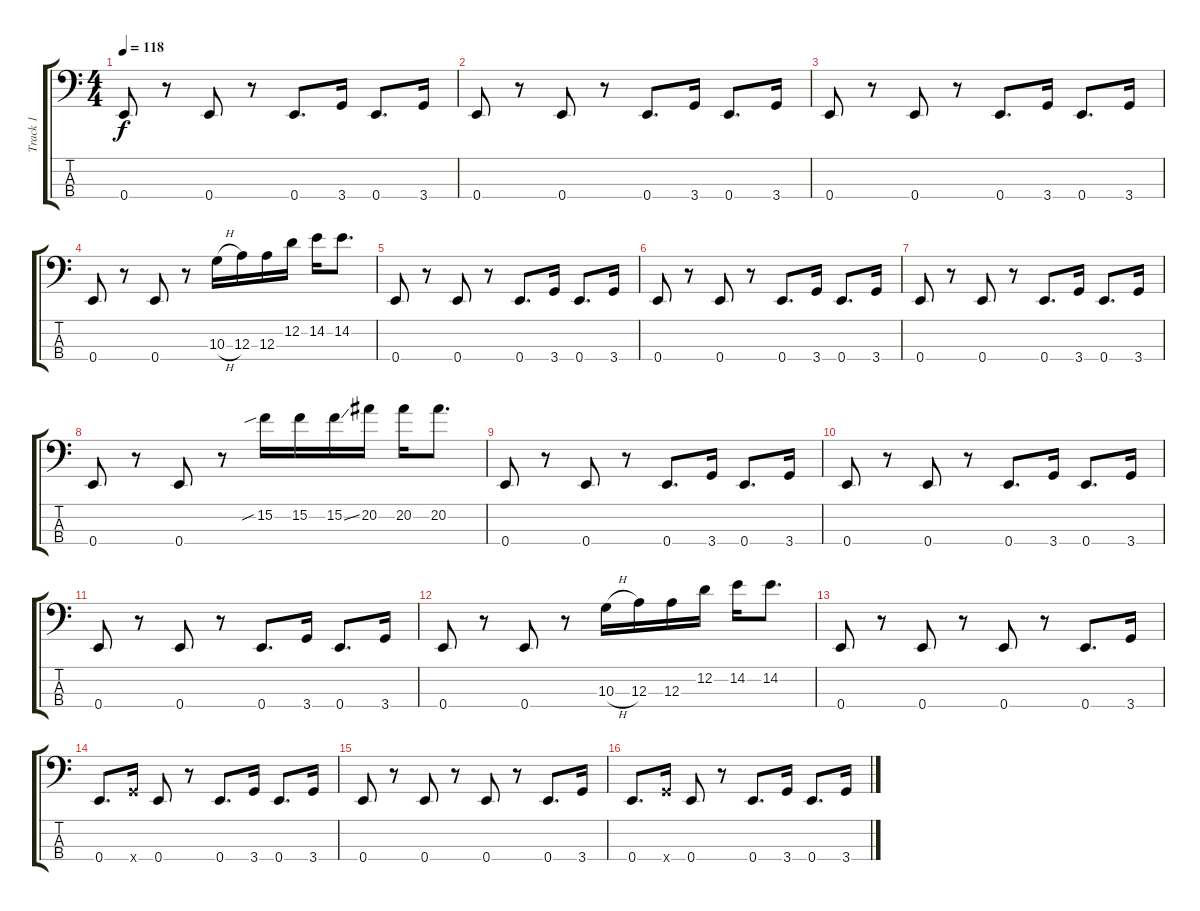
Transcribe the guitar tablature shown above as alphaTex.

\track ("Track 1" "Track 1") {instrument electricbasspick}
\staff {score tabs}
\tuning (G2 D2 A1 E1) {hide}
\ts (4 4)
\tempo 118
\clef f4
\ks c
0.4.8{dy f} r.8 0.4.8 r.8 0.4.8{d} 3.4.16 0.4.8{d} 3.4.16 |
0.4.8 r.8 0.4.8 r.8 0.4.8{d} 3.4.16 0.4.8{d} 3.4.16 |
0.4.8 r.8 0.4.8 r.8 0.4.8{d} 3.4.16 0.4.8{d} 3.4.16 |
0.4.8 r.8 0.4.8 r.8 10.3{h}.16 12.3.16 12.3.16 12.2.16 14.2.16 14.2.8{d} |
0.4.8 r.8 0.4.8 r.8 0.4.8{d} 3.4.16 0.4.8{d} 3.4.16 |
0.4.8 r.8 0.4.8 r.8 0.4.8{d} 3.4.16 0.4.8{d} 3.4.16 |
0.4.8 r.8 0.4.8 r.8 0.4.8{d} 3.4.16 0.4.8{d} 3.4.16 |
0.4.8 r.8 0.4.8 r.8 15.2{sib}.16 15.2.16 15.2{ss}.16 20.2.16 20.2.16 20.2.8{d} |
0.4.8 r.8 0.4.8 r.8 0.4.8{d} 3.4.16 0.4.8{d} 3.4.16 |
0.4.8 r.8 0.4.8 r.8 0.4.8{d} 3.4.16 0.4.8{d} 3.4.16 |
0.4.8 r.8 0.4.8 r.8 0.4.8{d} 3.4.16 0.4.8{d} 3.4.16 |
0.4.8 r.8 0.4.8 r.8 10.3{h}.16 12.3.16 12.3.16 12.2.16 14.2.16 14.2.8{d} |
0.4.8 r.8 0.4.8 r.8 0.4.8 r.8 0.4.8{d} 3.4.16 |
0.4.8{d} 3.4{x}.16 0.4.8 r.8 0.4.8{d} 3.4.16 0.4.8{d} 3.4.16 |
0.4.8 r.8 0.4.8 r.8 0.4.8 r.8 0.4.8{d} 3.4.16 |
0.4.8{d} 3.4{x}.16 0.4.8 r.8 0.4.8{d} 3.4.16 0.4.8{d} 3.4.16
